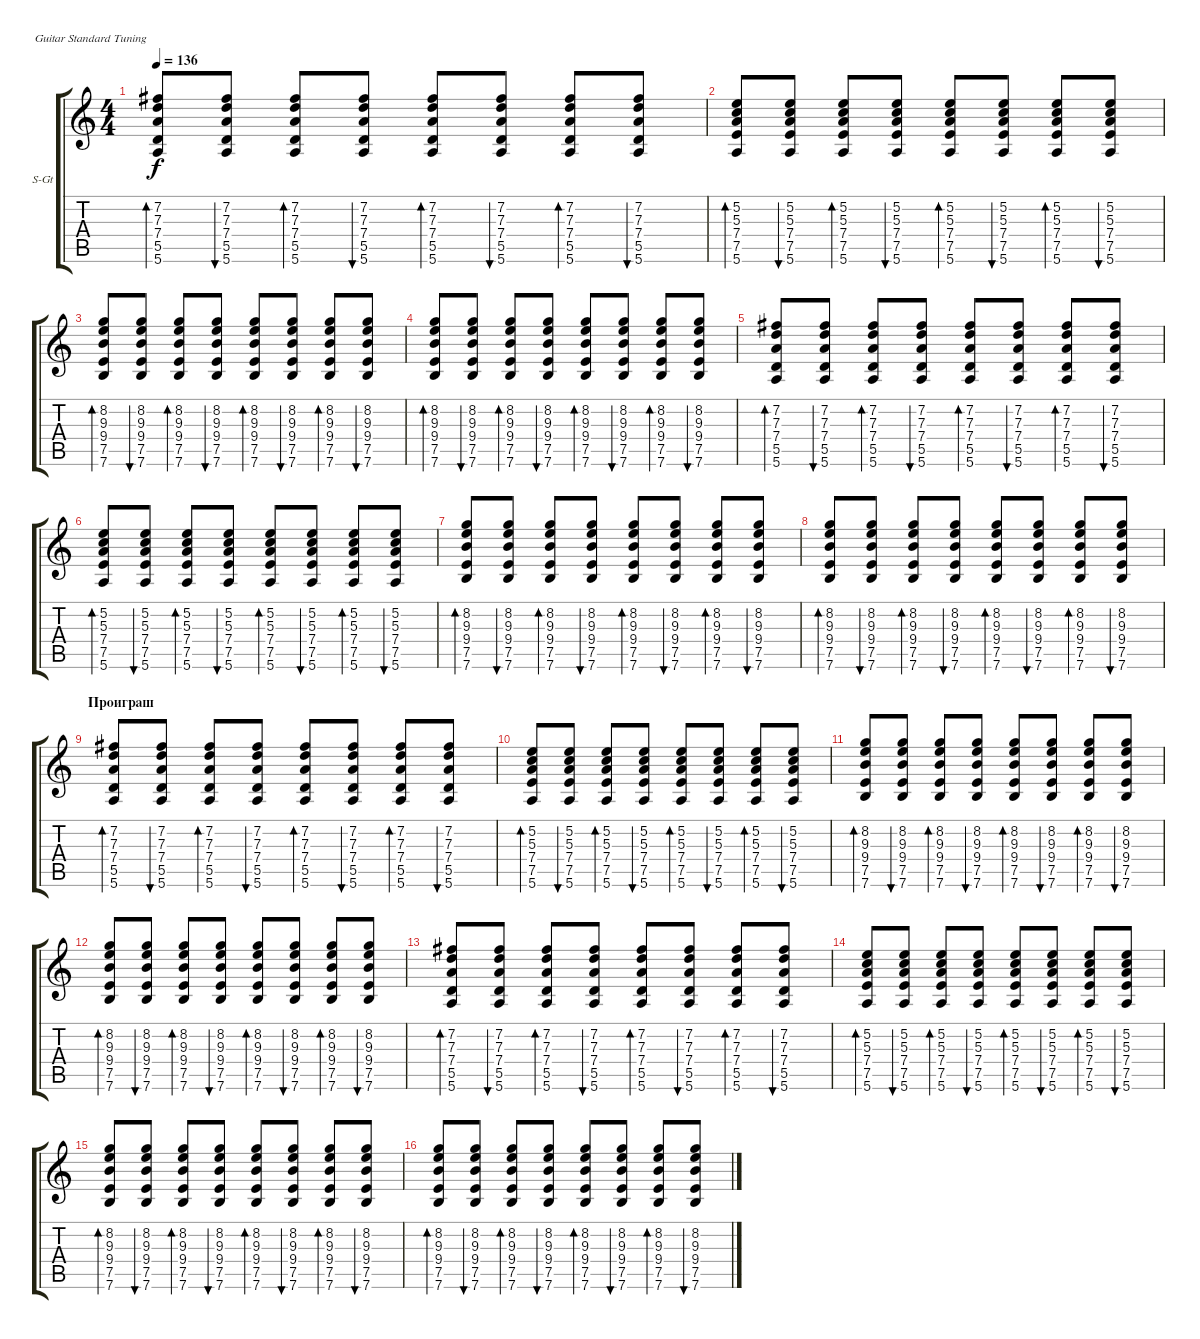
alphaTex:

\defaultSystemsLayout 4
\bracketExtendMode groupsimilarinstruments
\firstSystemTrackNameOrientation horizontal
\otherSystemsTrackNameOrientation horizontal
\track ("В. Бутусов (гитара)" "S-Gt") {instrument acousticguitarsteel}
\staff {score tabs}
\tuning (E4 B3 G3 D3 A2 E2)
\ts (4 4)
\tempo 136
\clef g2
\ks c
(5.6 5.5 7.4 7.3 7.2).8{bd 33 dy f} (5.6 5.5 7.4 7.3 7.2).8{bu 35} (5.6 5.5 7.4 7.3 7.2).8{bd 33} (5.6 5.5 7.4 7.3 7.2).8{bu 35} (5.6 5.5 7.4 7.3 7.2).8{bd 33} (5.6 5.5 7.4 7.3 7.2).8{bu 35} (5.6 5.5 7.4 7.3 7.2).8{bd 33} (5.6 5.5 7.4 7.3 7.2).8{bu 35} |
(5.6 7.5 7.4 5.3 5.2).8{bd 36} (5.6 7.5 7.4 5.3 5.2).8{bu 33} (5.6 7.5 7.4 5.3 5.2).8{bd 36} (5.6 7.5 7.4 5.3 5.2).8{bu 33} (5.6 7.5 7.4 5.3 5.2).8{bd 36} (5.6 7.5 7.4 5.3 5.2).8{bu 33} (5.6 7.5 7.4 5.3 5.2).8{bd 36} (5.6 7.5 7.4 5.3 5.2).8{bu 33} |
(7.6 7.5 9.4 9.3 8.2).8{bd 38} (7.6 7.5 9.4 9.3 8.2).8{bu 34} (7.6 7.5 9.4 9.3 8.2).8{bd 38} (7.6 7.5 9.4 9.3 8.2).8{bu 34} (7.6 7.5 9.4 9.3 8.2).8{bd 38} (7.6 7.5 9.4 9.3 8.2).8{bu 34} (7.6 7.5 9.4 9.3 8.2).8{bd 38} (7.6 7.5 9.4 9.3 8.2).8{bu 34} |
(7.6 7.5 9.4 9.3 8.2).8{bd 38} (7.6 7.5 9.4 9.3 8.2).8{bu 34} (7.6 7.5 9.4 9.3 8.2).8{bd 38} (7.6 7.5 9.4 9.3 8.2).8{bu 34} (7.6 7.5 9.4 9.3 8.2).8{bd 38} (7.6 7.5 9.4 9.3 8.2).8{bu 34} (7.6 7.5 9.4 9.3 8.2).8{bd 38} (7.6 7.5 9.4 9.3 8.2).8{bu 34} |
(5.6 5.5 7.4 7.3 7.2).8{bd 33} (5.6 5.5 7.4 7.3 7.2).8{bu 35} (5.6 5.5 7.4 7.3 7.2).8{bd 33} (5.6 5.5 7.4 7.3 7.2).8{bu 35} (5.6 5.5 7.4 7.3 7.2).8{bd 33} (5.6 5.5 7.4 7.3 7.2).8{bu 35} (5.6 5.5 7.4 7.3 7.2).8{bd 33} (5.6 5.5 7.4 7.3 7.2).8{bu 35} |
(5.6 7.5 7.4 5.3 5.2).8{bd 36} (5.6 7.5 7.4 5.3 5.2).8{bu 33} (5.6 7.5 7.4 5.3 5.2).8{bd 36} (5.6 7.5 7.4 5.3 5.2).8{bu 33} (5.6 7.5 7.4 5.3 5.2).8{bd 36} (5.6 7.5 7.4 5.3 5.2).8{bu 33} (5.6 7.5 7.4 5.3 5.2).8{bd 36} (5.6 7.5 7.4 5.3 5.2).8{bu 33} |
(7.6 7.5 9.4 9.3 8.2).8{bd 38} (7.6 7.5 9.4 9.3 8.2).8{bu 34} (7.6 7.5 9.4 9.3 8.2).8{bd 38} (7.6 7.5 9.4 9.3 8.2).8{bu 34} (7.6 7.5 9.4 9.3 8.2).8{bd 38} (7.6 7.5 9.4 9.3 8.2).8{bu 34} (7.6 7.5 9.4 9.3 8.2).8{bd 38} (7.6 7.5 9.4 9.3 8.2).8{bu 34} |
(7.6 7.5 9.4 9.3 8.2).8{bd 38} (7.6 7.5 9.4 9.3 8.2).8{bu 34} (7.6 7.5 9.4 9.3 8.2).8{bd 38} (7.6 7.5 9.4 9.3 8.2).8{bu 34} (7.6 7.5 9.4 9.3 8.2).8{bd 38} (7.6 7.5 9.4 9.3 8.2).8{bu 34} (7.6 7.5 9.4 9.3 8.2).8{bd 38} (7.6 7.5 9.4 9.3 8.2).8{bu 34} |
\section ("" "Проиграш")
(5.6 5.5 7.4 7.3 7.2).8{bd 33} (5.6 5.5 7.4 7.3 7.2).8{bu 35} (5.6 5.5 7.4 7.3 7.2).8{bd 33} (5.6 5.5 7.4 7.3 7.2).8{bu 35} (5.6 5.5 7.4 7.3 7.2).8{bd 33} (5.6 5.5 7.4 7.3 7.2).8{bu 35} (5.6 5.5 7.4 7.3 7.2).8{bd 33} (5.6 5.5 7.4 7.3 7.2).8{bu 35} |
(5.6 7.5 7.4 5.3 5.2).8{bd 36} (5.6 7.5 7.4 5.3 5.2).8{bu 33} (5.6 7.5 7.4 5.3 5.2).8{bd 36} (5.6 7.5 7.4 5.3 5.2).8{bu 33} (5.6 7.5 7.4 5.3 5.2).8{bd 36} (5.6 7.5 7.4 5.3 5.2).8{bu 33} (5.6 7.5 7.4 5.3 5.2).8{bd 36} (5.6 7.5 7.4 5.3 5.2).8{bu 33} |
(7.6 7.5 9.4 9.3 8.2).8{bd 38} (7.6 7.5 9.4 9.3 8.2).8{bu 34} (7.6 7.5 9.4 9.3 8.2).8{bd 38} (7.6 7.5 9.4 9.3 8.2).8{bu 34} (7.6 7.5 9.4 9.3 8.2).8{bd 38} (7.6 7.5 9.4 9.3 8.2).8{bu 34} (7.6 7.5 9.4 9.3 8.2).8{bd 38} (7.6 7.5 9.4 9.3 8.2).8{bu 34} |
(7.6 7.5 9.4 9.3 8.2).8{bd 38} (7.6 7.5 9.4 9.3 8.2).8{bu 34} (7.6 7.5 9.4 9.3 8.2).8{bd 38} (7.6 7.5 9.4 9.3 8.2).8{bu 34} (7.6 7.5 9.4 9.3 8.2).8{bd 38} (7.6 7.5 9.4 9.3 8.2).8{bu 34} (7.6 7.5 9.4 9.3 8.2).8{bd 38} (7.6 7.5 9.4 9.3 8.2).8{bu 34} |
(5.6 5.5 7.4 7.3 7.2).8{bd 33} (5.6 5.5 7.4 7.3 7.2).8{bu 35} (5.6 5.5 7.4 7.3 7.2).8{bd 33} (5.6 5.5 7.4 7.3 7.2).8{bu 35} (5.6 5.5 7.4 7.3 7.2).8{bd 33} (5.6 5.5 7.4 7.3 7.2).8{bu 35} (5.6 5.5 7.4 7.3 7.2).8{bd 33} (5.6 5.5 7.4 7.3 7.2).8{bu 35} |
(5.6 7.5 7.4 5.3 5.2).8{bd 36} (5.6 7.5 7.4 5.3 5.2).8{bu 33} (5.6 7.5 7.4 5.3 5.2).8{bd 36} (5.6 7.5 7.4 5.3 5.2).8{bu 33} (5.6 7.5 7.4 5.3 5.2).8{bd 36} (5.6 7.5 7.4 5.3 5.2).8{bu 33} (5.6 7.5 7.4 5.3 5.2).8{bd 36} (5.6 7.5 7.4 5.3 5.2).8{bu 33} |
(7.6 7.5 9.4 9.3 8.2).8{bd 38} (7.6 7.5 9.4 9.3 8.2).8{bu 34} (7.6 7.5 9.4 9.3 8.2).8{bd 38} (7.6 7.5 9.4 9.3 8.2).8{bu 34} (7.6 7.5 9.4 9.3 8.2).8{bd 38} (7.6 7.5 9.4 9.3 8.2).8{bu 34} (7.6 7.5 9.4 9.3 8.2).8{bd 38} (7.6 7.5 9.4 9.3 8.2).8{bu 34} |
(7.6 7.5 9.4 9.3 8.2).8{bd 38} (7.6 7.5 9.4 9.3 8.2).8{bu 34} (7.6 7.5 9.4 9.3 8.2).8{bd 38} (7.6 7.5 9.4 9.3 8.2).8{bu 34} (7.6 7.5 9.4 9.3 8.2).8{bd 38} (7.6 7.5 9.4 9.3 8.2).8{bu 34} (7.6 7.5 9.4 9.3 8.2).8{bd 38} (7.6 7.5 9.4 9.3 8.2).8{bu 34}
